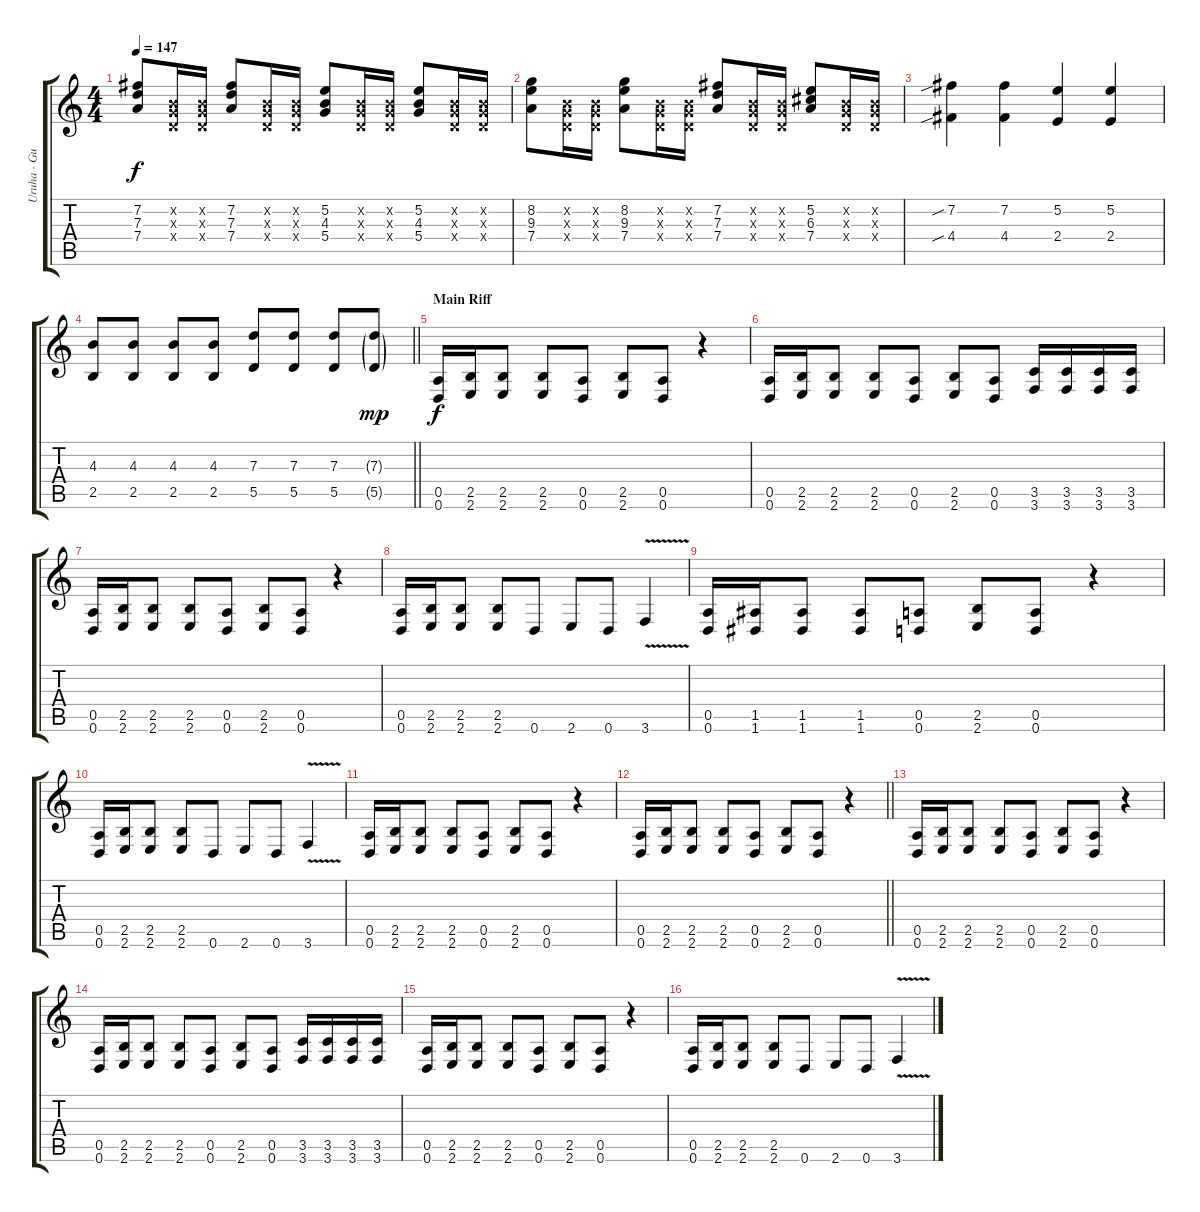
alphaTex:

\track ("Uruha - Guitar 1" "Uruha - Gu") {instrument distortionguitar}
\staff {score tabs}
\tuning (E4 B3 G3 D3 A2 D2) {hide}
\ts (4 4)
\tempo 147
\clef g2
\ks c
(7.2 7.3 7.4).8{dy f} (0.2{x} 0.3{x} 0.4{x}).16 (0.2{x} 0.3{x} 0.4{x}).16 (7.2 7.3 7.4).8 (0.2{x} 0.3{x} 0.4{x}).16 (0.2{x} 0.3{x} 0.4{x}).16 (5.2 4.3 5.4).8 (0.2{x} 0.3{x} 0.4{x}).16 (0.2{x} 0.3{x} 0.4{x}).16 (5.2 4.3 5.4).8 (0.2{x} 0.3{x} 0.4{x}).16 (0.2{x} 0.3{x} 0.4{x}).16 |
(8.2 9.3 7.4).8 (0.2{x} 0.3{x} 0.4{x}).16 (0.2{x} 0.3{x} 0.4{x}).16 (8.2 9.3 7.4).8 (0.2{x} 0.3{x} 0.4{x}).16 (0.2{x} 0.3{x} 0.4{x}).16 (7.2 7.3 7.4).8 (0.2{x} 0.3{x} 0.4{x}).16 (0.2{x} 0.3{x} 0.4{x}).16 (5.2 6.3 7.4).8 (0.2{x} 0.3{x} 0.4{x}).16 (0.2{x} 0.3{x} 0.4{x}).16 |
(7.2{sib} 4.4{sib}).4 (7.2 4.4).4 (5.2 2.4).4 (5.2 2.4).4 |
\barLineRight lightlight
(4.3 2.5).8 (4.3 2.5).8 (4.3 2.5).8 (4.3 2.5).8 (7.3 5.5).8 (7.3 5.5).8 (7.3 5.5).8 (7.3{g} 5.5{g}).8{dy mp} |
\section ("" "Main Riff")
(0.5 0.6).16{dy f instrument distortionguitar} (2.5 2.6).16 (2.5 2.6).8 (2.5 2.6).8 (0.5 0.6).8 (2.5 2.6).8 (0.5 0.6).8 r.4 |
(0.5 0.6).16 (2.5 2.6).16 (2.5 2.6).8 (2.5 2.6).8 (0.5 0.6).8 (2.5 2.6).8 (0.5 0.6).8 (3.5 3.6).16 (3.5 3.6).16 (3.5 3.6).16 (3.5 3.6).16 |
(0.5 0.6).16 (2.5 2.6).16 (2.5 2.6).8 (2.5 2.6).8 (0.5 0.6).8 (2.5 2.6).8 (0.5 0.6).8 r.4 |
(0.5 0.6).16 (2.5 2.6).16 (2.5 2.6).8 (2.5 2.6).8 0.6.8 2.6.8 0.6.8 3.6{v}.4 |
(0.5 0.6).16 (1.5 1.6).16 (1.5 1.6).8 (1.5 1.6).8 (0.5 0.6).8 (2.5 2.6).8 (0.5 0.6).8 r.4 |
(0.5 0.6).16 (2.5 2.6).16 (2.5 2.6).8 (2.5 2.6).8 0.6.8 2.6.8 0.6.8 3.6{v}.4 |
(0.5 0.6).16 (2.5 2.6).16 (2.5 2.6).8 (2.5 2.6).8 (0.5 0.6).8 (2.5 2.6).8 (0.5 0.6).8 r.4 |
\barLineRight lightlight
(0.5 0.6).16 (2.5 2.6).16 (2.5 2.6).8 (2.5 2.6).8 (0.5 0.6).8 (2.5 2.6).8 (0.5 0.6).8 r.4 |
\section ("" "")
(0.5 0.6).16 (2.5 2.6).16 (2.5 2.6).8 (2.5 2.6).8 (0.5 0.6).8 (2.5 2.6).8 (0.5 0.6).8 r.4 |
(0.5 0.6).16 (2.5 2.6).16 (2.5 2.6).8 (2.5 2.6).8 (0.5 0.6).8 (2.5 2.6).8 (0.5 0.6).8 (3.5 3.6).16 (3.5 3.6).16 (3.5 3.6).16 (3.5 3.6).16 |
(0.5 0.6).16 (2.5 2.6).16 (2.5 2.6).8 (2.5 2.6).8 (0.5 0.6).8 (2.5 2.6).8 (0.5 0.6).8 r.4 |
(0.5 0.6).16 (2.5 2.6).16 (2.5 2.6).8 (2.5 2.6).8 0.6.8 2.6.8 0.6.8 3.6{v}.4
